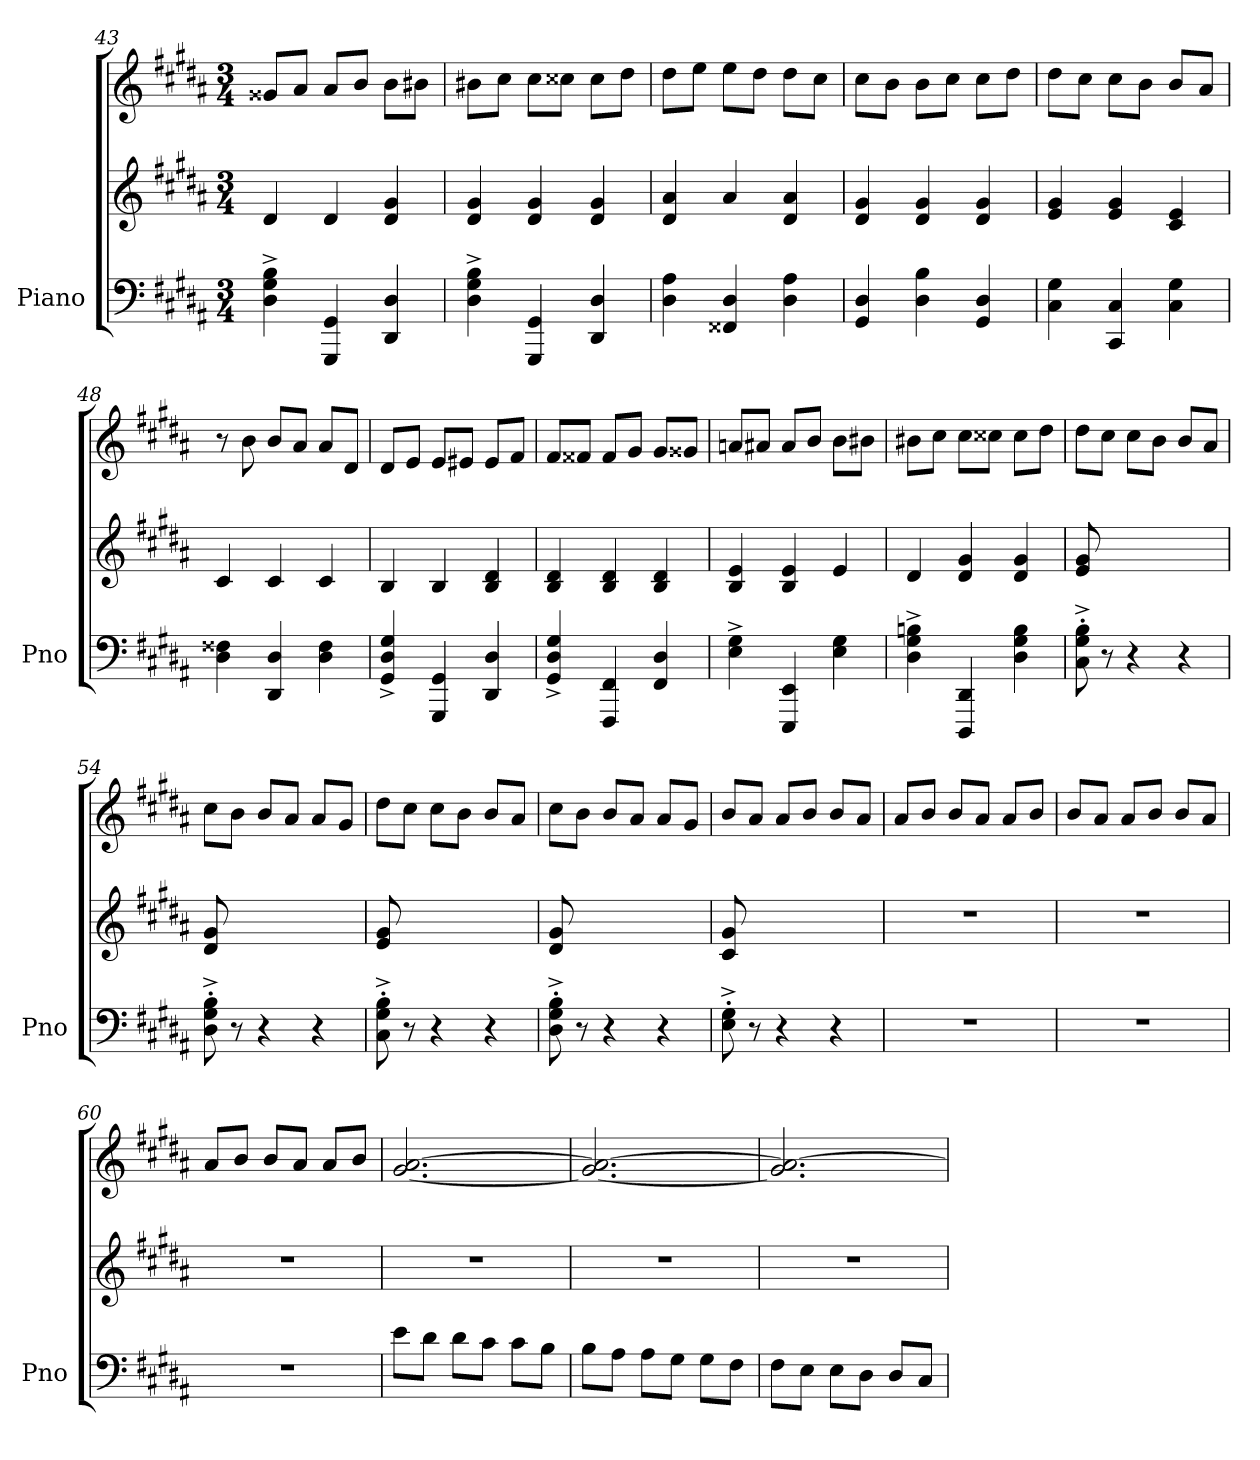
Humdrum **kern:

**kern	**kern	**kern
*part1	*part1	*part1
*staff3	*staff2	*staff1
*I"Piano	*	*
*I'Pno	*	*
*clefF4	*clefG2	*clefG2
*k[f#c#g#d#a#]	*k[f#c#g#d#a#]	*k[f#c#g#d#a#]
*g#:	*g#:	*g#:
*M3/4	*M3/4	*M3/4
=43	=43	=43
4D#^ 4G#^ 4B^	4d#	8g##X/L
.	.	8a#/J
4GGG# 4GG#	4d#	8a#/L
.	.	8b/J
4DD# 4D#	4d# 4g#	8b\L
.	.	8b#X\J
=44	=44	=44
4D#^ 4G#^ 4B^	4d# 4g#	8b#X\L
.	.	8cc#\J
4GGG# 4GG#	4d# 4g#	8cc#\L
.	.	8cc##X\J
4DD# 4D#	4d# 4g#	8cc##\L
.	.	8dd#\J
=45	=45	=45
4D# 4A#	4d# 4a#	8dd#\L
.	.	8ee\J
4FF##X 4D#	4a#	8ee\L
.	.	8dd#\J
4D# 4A#	4d# 4a#	8dd#\L
.	.	8cc#\J
=46	=46	=46
4GG# 4D#	4d# 4g#	8cc#\L
.	.	8b\J
4D# 4B	4d# 4g#	8b\L
.	.	8cc#\J
4GG# 4D#	4d# 4g#	8cc#\L
.	.	8dd#\J
=47	=47	=47
4C# 4G#	4e 4g#	8dd#\L
.	.	8cc#\J
4CC# 4C#	4e 4g#	8cc#\L
.	.	8b\J
4C# 4G#	4c# 4e	8b/L
.	.	8a#/J
=48	=48	=48
4D# 4F##X	4c#	8r
.	.	8b
4DD# 4D#	4c#	8b/L
.	.	8a#/J
4D# 4F##	4c#	8a#/L
.	.	8d#/J
=49	=49	=49
4GG#^ 4D#^ 4G#^	4B	8d#/L
.	.	8e/J
4GGG# 4GG#	4B	8e/L
.	.	8e#X/J
4DD# 4D#	4B 4d#	8e#/L
.	.	8f#/J
=50	=50	=50
4GG#^ 4D#^ 4G#^	4B 4d#	8f#/L
.	.	8f##X/J
4FFF# 4FF#	4B 4d#	8f##/L
.	.	8g#/J
4FF# 4D#	4B 4d#	8g#/L
.	.	8g##X/J
=51	=51	=51
4E^ 4G#^	4B 4e	8an/L
.	.	8a#X/J
4EEE 4EE	4B 4e	8a#/L
.	.	8b/J
4E 4G#	4e	8b\L
.	.	8b#X\J
=52	=52	=52
4D#^ 4G#^ 4Bn^	4d#	8b#X\L
.	.	8cc#\J
4DDD# 4DD#	4d# 4g#	8cc#\L
.	.	8cc##X\J
4D# 4G# 4B	4d# 4g#	8cc##\L
.	.	8dd#\J
=53	=53	=53
8C#'^ 8G#'^ 8B'^	8e 8g#	8dd#\L
8r	8ryy	8cc#\J
4r	2ryy	8cc#\L
.	.	8b\J
4r	.	8b/L
.	.	8a#/J
=54	=54	=54
8D#'^ 8G#'^ 8B'^	8d# 8g#	8cc#\L
8r	8ryy	8b\J
4r	2ryy	8b/L
.	.	8a#/J
4r	.	8a#/L
.	.	8g#/J
=55	=55	=55
8C#'^ 8G#'^ 8B'^	8e 8g#	8dd#\L
8r	8ryy	8cc#\J
4r	2ryy	8cc#\L
.	.	8b\J
4r	.	8b/L
.	.	8a#/J
=56	=56	=56
8D#'^ 8G#'^ 8B'^	8d# 8g#	8cc#\L
8r	8ryy	8b\J
4r	2ryy	8b/L
.	.	8a#/J
4r	.	8a#/L
.	.	8g#/J
=57	=57	=57
8E'^ 8G#'^	8c# 8g#	8b/L
8r	8ryy	8a#/J
4r	2ryy	8a#/L
.	.	8b/J
4r	.	8b/L
.	.	8a#/J
=58	=58	=58
2.r	2.r	8a#/L
.	.	8b/J
.	.	8b/L
.	.	8a#/J
.	.	8a#/L
.	.	8b/J
=59	=59	=59
2.r	2.r	8b/L
.	.	8a#/J
.	.	8a#/L
.	.	8b/J
.	.	8b/L
.	.	8a#/J
=60	=60	=60
2.r	2.r	8a#/L
.	.	8b/J
.	.	8b/L
.	.	8a#/J
.	.	8a#/L
.	.	8b/J
=61	=61	=61
8e\L	2.r	[2.g# [2.a#
8d#\J	.	.
8d#\L	.	.
8c#\J	.	.
8c#\L	.	.
8B\J	.	.
=62	=62	=62
8B\L	2.r	2.g#_ 2.a#_
8A#\J	.	.
8A#\L	.	.
8G#\J	.	.
8G#\L	.	.
8F#\J	.	.
=63	=63	=63
8F#\L	2.r	2.g#] 2.a#_
8E\J	.	.
8E\L	.	.
8D#\J	.	.
8D#/L	.	.
8C#/J	.	.
=	=	=
*-	*-	*-
